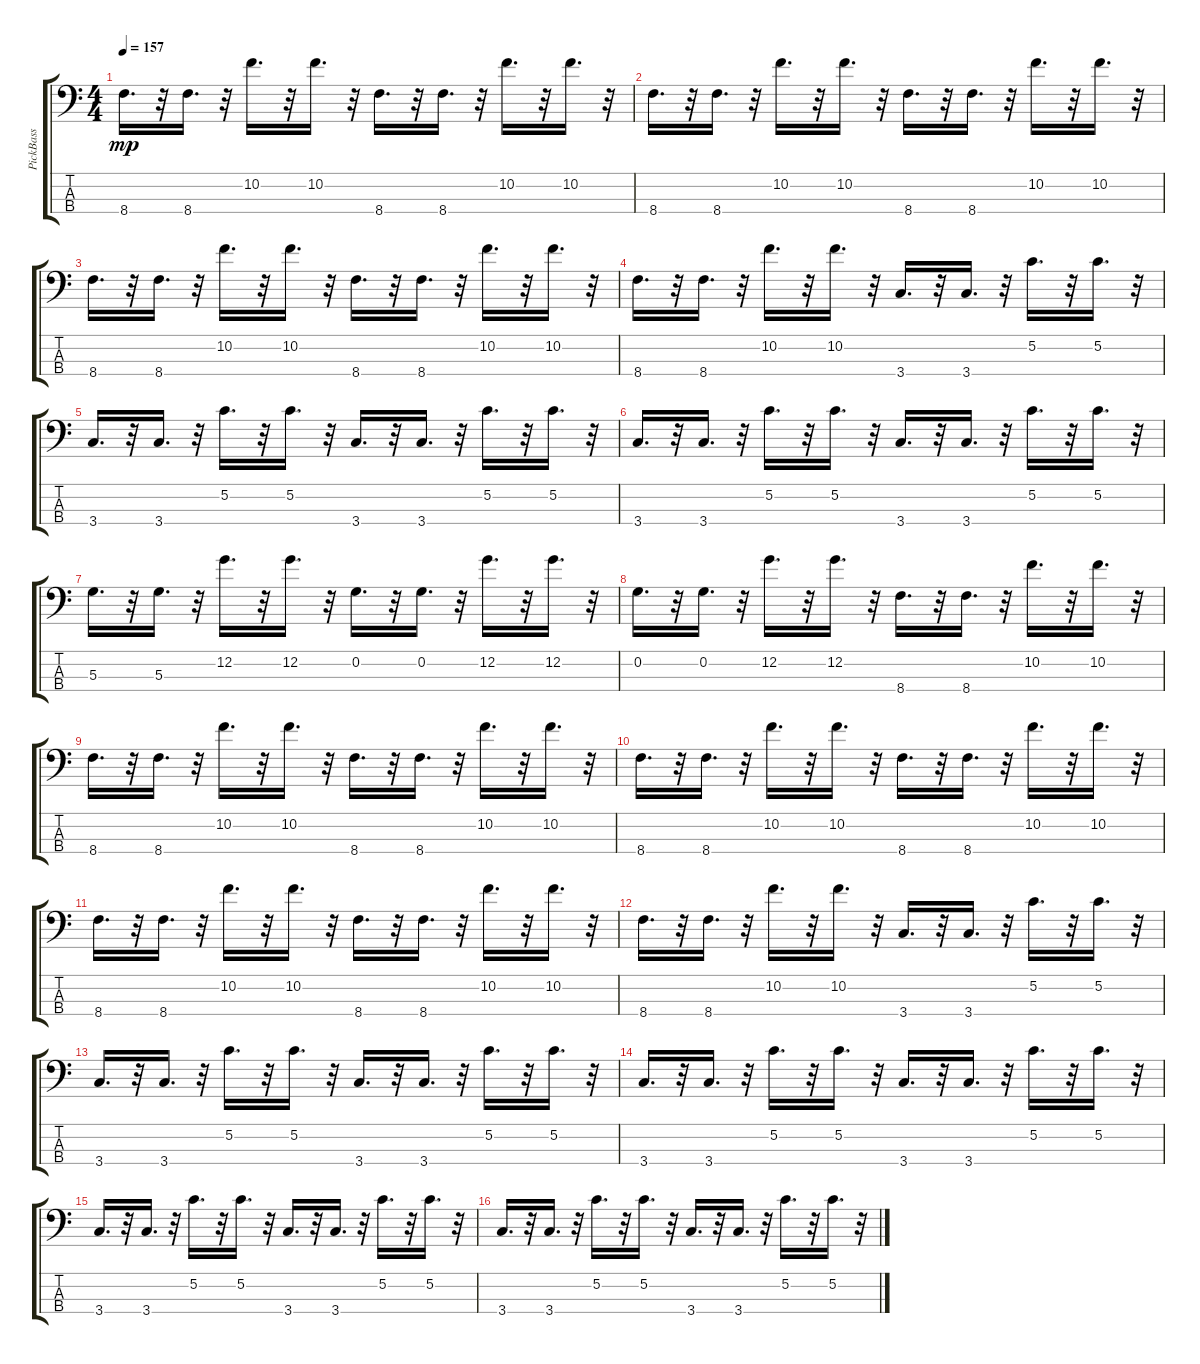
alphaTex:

\track ("PickBass            " "PickBass  ") {instrument electricbasspick}
\staff {score tabs}
\tuning (C-1 G2 D2 A1) {hide}
\ts (4 4)
\tempo 157
\clef f4
\ks c
8.4.16{d dy mp} r.32 8.4.16{d} r.32 10.2.16{d} r.32 10.2.16{d} r.32 8.4.16{d} r.32 8.4.16{d} r.32 10.2.16{d} r.32 10.2.16{d} r.32 |
8.4.16{d} r.32 8.4.16{d} r.32 10.2.16{d} r.32 10.2.16{d} r.32 8.4.16{d} r.32 8.4.16{d} r.32 10.2.16{d} r.32 10.2.16{d} r.32 |
8.4.16{d} r.32 8.4.16{d} r.32 10.2.16{d} r.32 10.2.16{d} r.32 8.4.16{d} r.32 8.4.16{d} r.32 10.2.16{d} r.32 10.2.16{d} r.32 |
8.4.16{d} r.32 8.4.16{d} r.32 10.2.16{d} r.32 10.2.16{d} r.32 3.4.16{d} r.32 3.4.16{d} r.32 5.2.16{d} r.32 5.2.16{d} r.32 |
3.4.16{d} r.32 3.4.16{d} r.32 5.2.16{d} r.32 5.2.16{d} r.32 3.4.16{d} r.32 3.4.16{d} r.32 5.2.16{d} r.32 5.2.16{d} r.32 |
3.4.16{d} r.32 3.4.16{d} r.32 5.2.16{d} r.32 5.2.16{d} r.32 3.4.16{d} r.32 3.4.16{d} r.32 5.2.16{d} r.32 5.2.16{d} r.32 |
5.3.16{d} r.32 5.3.16{d} r.32 12.2.16{d} r.32 12.2.16{d} r.32 0.2.16{d} r.32 0.2.16{d} r.32 12.2.16{d} r.32 12.2.16{d} r.32 |
0.2.16{d} r.32 0.2.16{d} r.32 12.2.16{d} r.32 12.2.16{d} r.32 8.4.16{d} r.32 8.4.16{d} r.32 10.2.16{d} r.32 10.2.16{d} r.32 |
8.4.16{d} r.32 8.4.16{d} r.32 10.2.16{d} r.32 10.2.16{d} r.32 8.4.16{d} r.32 8.4.16{d} r.32 10.2.16{d} r.32 10.2.16{d} r.32 |
8.4.16{d} r.32 8.4.16{d} r.32 10.2.16{d} r.32 10.2.16{d} r.32 8.4.16{d} r.32 8.4.16{d} r.32 10.2.16{d} r.32 10.2.16{d} r.32 |
8.4.16{d} r.32 8.4.16{d} r.32 10.2.16{d} r.32 10.2.16{d} r.32 8.4.16{d} r.32 8.4.16{d} r.32 10.2.16{d} r.32 10.2.16{d} r.32 |
8.4.16{d} r.32 8.4.16{d} r.32 10.2.16{d} r.32 10.2.16{d} r.32 3.4.16{d} r.32 3.4.16{d} r.32 5.2.16{d} r.32 5.2.16{d} r.32 |
3.4.16{d} r.32 3.4.16{d} r.32 5.2.16{d} r.32 5.2.16{d} r.32 3.4.16{d} r.32 3.4.16{d} r.32 5.2.16{d} r.32 5.2.16{d} r.32 |
3.4.16{d} r.32 3.4.16{d} r.32 5.2.16{d} r.32 5.2.16{d} r.32 3.4.16{d} r.32 3.4.16{d} r.32 5.2.16{d} r.32 5.2.16{d} r.32 |
3.4.16{d} r.32 3.4.16{d} r.32 5.2.16{d} r.32 5.2.16{d} r.32 3.4.16{d} r.32 3.4.16{d} r.32 5.2.16{d} r.32 5.2.16{d} r.32 |
3.4.16{d} r.32 3.4.16{d} r.32 5.2.16{d} r.32 5.2.16{d} r.32 3.4.16{d} r.32 3.4.16{d} r.32 5.2.16{d} r.32 5.2.16{d} r.32
